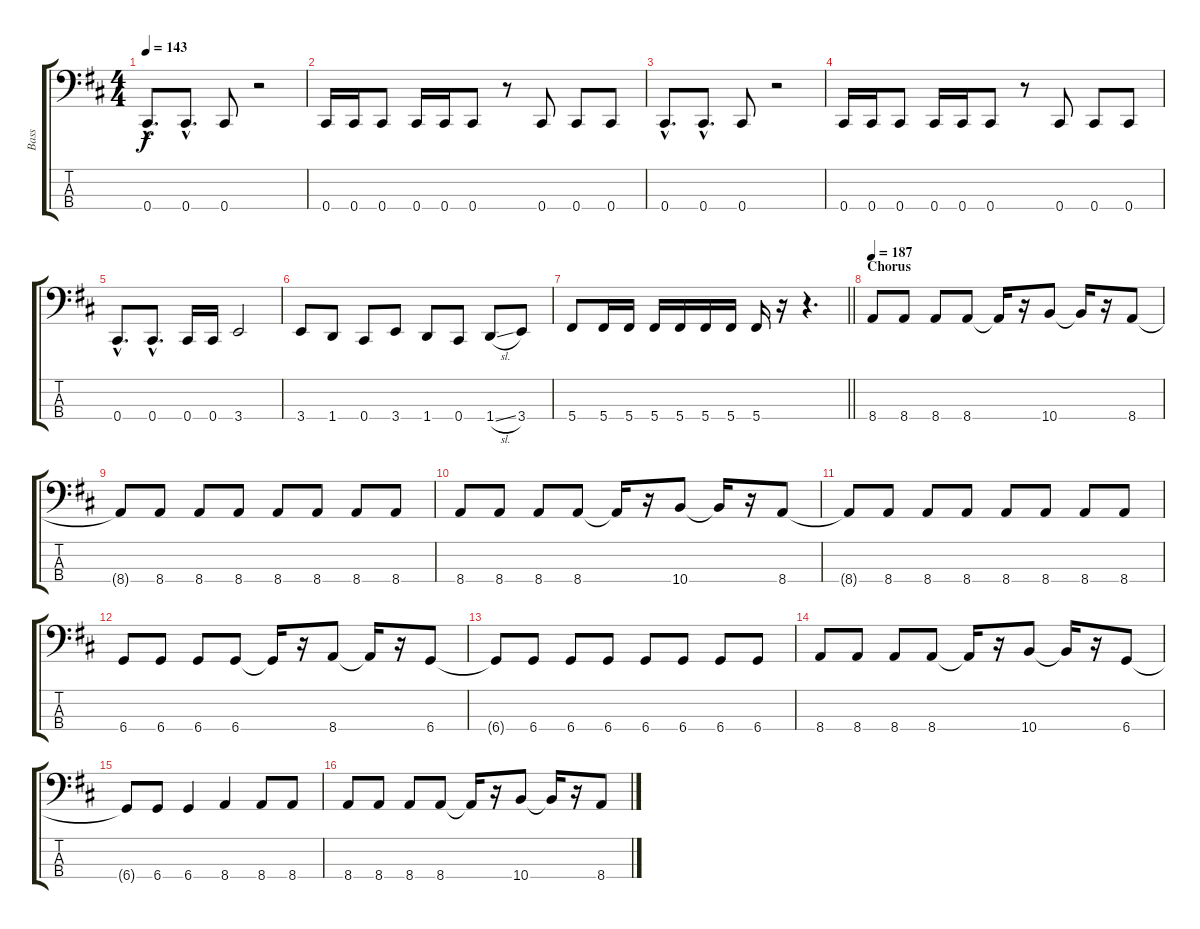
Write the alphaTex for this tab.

\track ("Bass" "Bass") {instrument electricbasspick}
\staff {score tabs}
\tuning (Gb2 Db2 Ab1 Db1) {hide}
\ts (4 4)
\tempo 143
\clef f4
\ks d
0.4{hac}.8{d dy f} 0.4{hac}.8{d} 0.4.8 r.2 |
0.4.16 0.4.16 0.4.8 0.4.16 0.4.16 0.4.8 r.8 0.4.8 0.4.8 0.4.8 |
0.4{hac}.8{d} 0.4{hac}.8{d} 0.4.8 r.2 |
0.4.16 0.4.16 0.4.8 0.4.16 0.4.16 0.4.8 r.8 0.4.8 0.4.8 0.4.8 |
0.4{hac}.8{d} 0.4{hac}.8{d} 0.4.16 0.4.16 3.4.2 |
3.4.8 1.4.8 0.4.8 3.4.8 1.4.8 0.4.8 1.4{sl}.8 3.4.8 |
\barLineRight lightlight
5.4.8 5.4.16 5.4.16 5.4.16 5.4.16 5.4.16 5.4.16 5.4.16 r.16 r.4{d} |
\section ("" "Chorus")
\tempo 187
8.4.8 8.4.8 8.4.8 8.4.8 8.4{t}.16 r.16 10.4.8 10.4{t}.16 r.16 8.4.8 |
8.4{t}.8 8.4.8 8.4.8 8.4.8 8.4.8 8.4.8 8.4.8 8.4.8 |
8.4.8 8.4.8 8.4.8 8.4.8 8.4{t}.16 r.16 10.4.8 10.4{t}.16 r.16 8.4.8 |
8.4{t}.8 8.4.8 8.4.8 8.4.8 8.4.8 8.4.8 8.4.8 8.4.8 |
6.4.8 6.4.8 6.4.8 6.4.8 6.4{t}.16 r.16 8.4.8 8.4{t}.16 r.16 6.4.8 |
6.4{t}.8 6.4.8 6.4.8 6.4.8 6.4.8 6.4.8 6.4.8 6.4.8 |
8.4.8 8.4.8 8.4.8 8.4.8 8.4{t}.16 r.16 10.4.8 10.4{t}.16 r.16 6.4.8 |
6.4{t}.8 6.4.8 6.4.4 8.4.4 8.4.8 8.4.8 |
8.4.8 8.4.8 8.4.8 8.4.8 8.4{t}.16 r.16 10.4.8 10.4{t}.16 r.16 8.4.8
